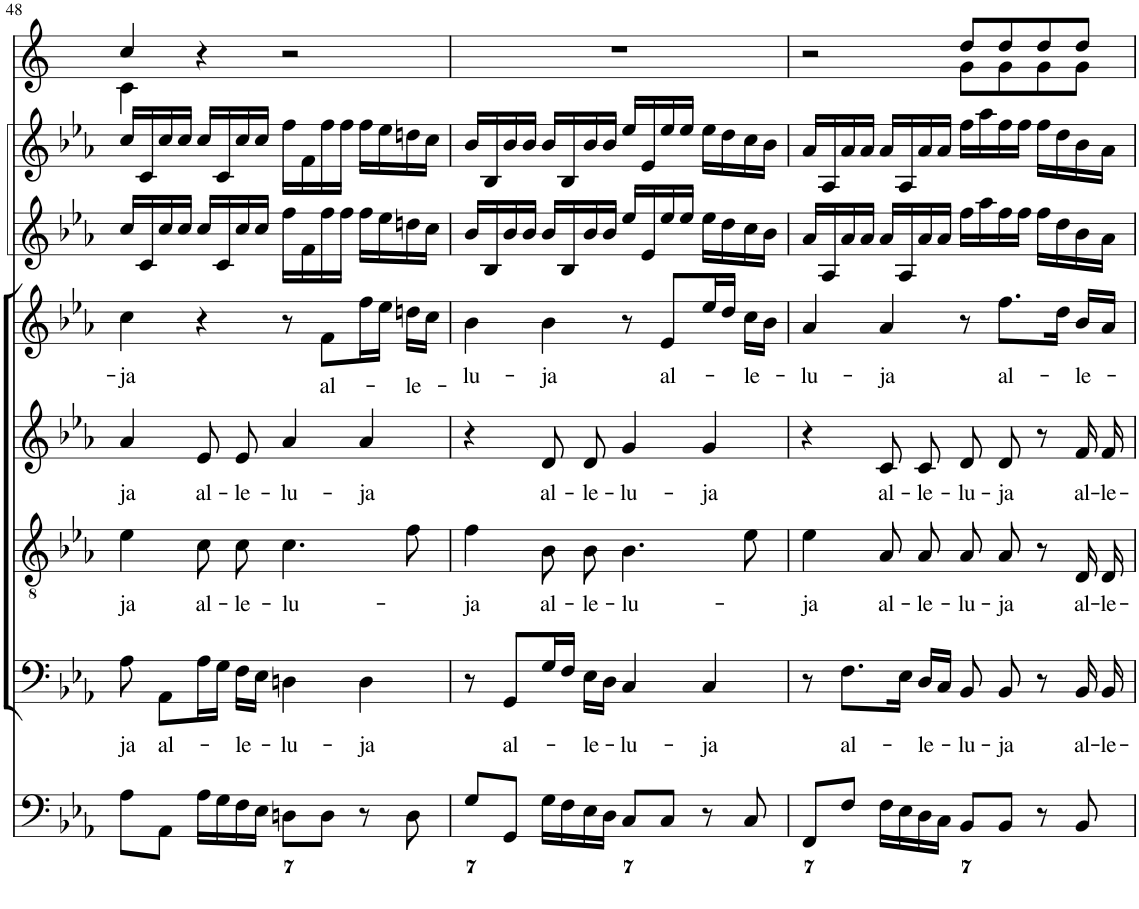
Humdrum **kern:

**kern	**kern	**text	**kern	**text	**kern	**text	**kern	**text	**kern	**kern	**kern
*part8	*part7	*part7	*part6	*part6	*part5	*part5	*part4	*part4	*part3	*part2	*part1
*staff8	*staff7	*staff7	*staff6	*staff6	*staff5	*staff5	*staff4	*staff4	*staff3	*staff2	*staff1
*I"Organ	*I"Voice	*	*I"Tenor	*	*I"Alto	*	*I"Voice	*	*I"Violin	*I"Violini	*I"Corni in Eb
*	*	*	*	*	*	*	*	*	*I'Vln	*I'Vln	*
!!LO:PB:g=z
*clefF4	*clefF4	*	*clefGv2	*	*clefG2	*	*clefG2	*	*clefG2	*clefG2	*clefG2
*	*	*	*	*	*	*	*	*	*	*	*Trd5c9
*k[b-e-a-]	*k[b-e-a-]	*	*k[b-e-a-]	*	*k[b-e-a-]	*	*k[b-e-a-]	*	*k[b-e-a-]	*k[b-e-a-]	*k[]
*M4/4	*M4/4	*	*M4/4	*	*M4/4	*	*M4/4	*	*M4/4	*M4/4	*M4/4
*met(c)	*met(c)	*	*met(c)	*	*met(c)	*	*met(c)	*	*met(c)	*met(c)	*met(c)
=48	=48	=48	=48	=48	=48	=48	=48	=48	=48	=48	=48
!	!	!LO:LY:b	!	!LO:LY:b	!	!LO:LY:b	!	!LO:LY:b	!	!	!
*	*	*	*	*	*	*	*	*	*	*	*^
8A-\L	8A-\	ja	4e-\	ja	4a-/	ja	4cc\	-ja	16cc/LL	16cc/LL	4cc/	4c\
.	.	.	.	.	.	.	.	.	16c/	16c/	.	.
!	!	!LO:LY:b	!	!	!	!	!	!	!	!	!	!
8AA-\J	8AA-\L	al-	.	.	.	.	.	.	16cc/	16cc/	.	.
.	.	.	.	.	.	.	.	.	16cc/JJ	16cc/JJ	.	.
!	!	!	!	!LO:LY:b	!	!LO:LY:b	!	!	!	!	!	!
16A-\LL	16A-\L	.	8c\L	al-	8e-/L	al-	4r	.	16cc/LL	16cc/LL	4r	2.ryy
16G\	16G\JJ	.	.	.	.	.	.	.	16c/	16c/	.	.
!	!	!LO:LY:b	!	!LO:LY:b	!	!LO:LY:b	!	!	!	!	!	!
16F\	16F\LL	-le-	8c\J	-le-	8e-/J	-le-	.	.	16cc/	16cc/	.	.
16E-\JJ	16E-\JJ	.	.	.	.	.	.	.	16cc/JJ	16cc/JJ	.	.
!	!	!LO:LY:b	!	!LO:LY:b	!	!LO:LY:b	!	!	!	!	!	!
8Dn\L	4Dn\	-lu-	4.c\	-lu-	4a-/	-lu-	8r	.	16ff\LL	16ff\LL	2r	.
.	.	.	.	.	.	.	.	.	16f\	16f\	.	.
!	!	!	!	!	!	!	!	!LO:LY:b	!	!	!	!
8D\J	.	.	.	.	.	.	8f\L	al-	16ff\	16ff\	.	.
.	.	.	.	.	.	.	.	.	16ff\JJ	16ff\JJ	.	.
!	!	!LO:LY:b	!	!	!	!LO:LY:b	!	!	!	!	!	!
8r	4D\	-ja	.	.	4a-/	-ja	16ff\L	.	16ff\LL	16ff\LL	.	.
.	.	.	.	.	.	.	16ee-\JJ	.	16ee-\	16ee-\	.	.
!	!	!	!	!	!	!	!	!LO:LY:b	!	!	!	!
8D\	.	.	8f\	.	.	.	16ddn\LL	-le-	16ddn\	16ddn\	.	.
.	.	.	.	.	.	.	16cc\JJ	.	16cc\JJ	16cc\JJ	.	.
*	*	*	*	*	*	*	*	*	*	*	*v	*v
=49	=49	=49	=49	=49	=49	=49	=49	=49	=49	=49	=49
!	!	!	!	!LO:LY:b	!	!	!	!LO:LY:b	!	!	!
8G/L	8r	.	4f\	-ja	4r	.	4b-\	-lu-	16b-/LL	16b-/LL	1r
.	.	.	.	.	.	.	.	.	16B-/	16B-/	.
!	!	!LO:LY:b	!	!	!	!	!	!	!	!	!
8GG/J	8GG/L	al-	.	.	.	.	.	.	16b-/	16b-/	.
.	.	.	.	.	.	.	.	.	16b-/JJ	16b-/JJ	.
!	!	!	!	!LO:LY:b	!	!LO:LY:b	!	!LO:LY:b	!	!	!
16G\LL	16G/L	.	8B-\L	al-	8d/L	al-	4b-\	-ja	16b-/LL	16b-/LL	.
16F\	16F/JJ	.	.	.	.	.	.	.	16B-/	16B-/	.
!	!	!LO:LY:b	!	!LO:LY:b	!	!LO:LY:b	!	!	!	!	!
16E-\	16E-\LL	-le-	8B-\J	-le-	8d/J	-le-	.	.	16b-/	16b-/	.
16D\JJ	16D\JJ	.	.	.	.	.	.	.	16b-/JJ	16b-/JJ	.
!	!	!LO:LY:b	!	!LO:LY:b	!	!LO:LY:b	!	!	!	!	!
8C/L	4C/	-lu-	4.B-\	-lu-	4g/	-lu-	8r	.	16ee-/LL	16ee-/LL	.
.	.	.	.	.	.	.	.	.	16e-/	16e-/	.
!	!	!	!	!	!	!	!	!LO:LY:b	!	!	!
8C/J	.	.	.	.	.	.	8e-/L	al-	16ee-/	16ee-/	.
.	.	.	.	.	.	.	.	.	16ee-/JJ	16ee-/JJ	.
!	!	!LO:LY:b	!	!	!	!LO:LY:b	!	!	!	!	!
8r	4C/	-ja	.	.	4g/	-ja	16ee-/L	.	16ee-\LL	16ee-\LL	.
.	.	.	.	.	.	.	16dd/JJ	.	16dd\	16dd\	.
!	!	!	!	!	!	!	!	!LO:LY:b	!	!	!
8C/	.	.	8e-\	.	.	.	16cc\LL	-le-	16cc\	16cc\	.
.	.	.	.	.	.	.	16b-\JJ	.	16b-\JJ	16b-\JJ	.
=50	=50	=50	=50	=50	=50	=50	=50	=50	=50	=50	=50
!	!	!	!	!LO:LY:b	!	!	!	!LO:LY:b	!	!	!
*	*	*	*	*	*	*	*	*	*	*	*^
8FF/L	8r	.	4e-\	-ja	4r	.	4a-/	-lu-	16a-/LL	16a-/LL	2r	2ryy
.	.	.	.	.	.	.	.	.	16A-/	16A-/	.	.
!	!	!LO:LY:b	!	!	!	!	!	!	!	!	!	!
8F/J	8.F\L	al-	.	.	.	.	.	.	16a-/	16a-/	.	.
.	.	.	.	.	.	.	.	.	16a-/JJ	16a-/JJ	.	.
!	!	!	!	!LO:LY:b	!	!LO:LY:b	!	!LO:LY:b	!	!	!	!
16F\LL	.	.	8A-/L	al-	8c/L	al-	4a-/	-ja	16a-/LL	16a-/LL	.	.
16E-\	16E-\Jk	.	.	.	.	.	.	.	16A-/	16A-/	.	.
!	!	!LO:LY:b	!	!LO:LY:b	!	!LO:LY:b	!	!	!	!	!	!
16D\	16D/LL	-le-	8A-/J	-le-	8c/J	-le-	.	.	16a-/	16a-/	.	.
16C\JJ	16C/JJ	.	.	.	.	.	.	.	16a-/JJ	16a-/JJ	.	.
!	!	!LO:LY:b	!	!LO:LY:b	!	!LO:LY:b	!	!	!	!	!	!
8BB-/L	8BB-/	-lu-	8A-/L	-lu-	8d/L	-lu-	8r	.	16ff\LL	16ff\LL	8dd/L	8g\L
.	.	.	.	.	.	.	.	.	16aa-\	16aa-\	.	.
!	!	!LO:LY:b	!	!LO:LY:b	!	!LO:LY:b	!	!LO:LY:b	!	!	!	!
8BB-/J	8BB-/	-ja	8A-/J	-ja	8d/J	-ja	8.ff\L	al-	16ff\	16ff\	8dd/	8g\
.	.	.	.	.	.	.	.	.	16ff\JJ	16ff\JJ	.	.
8r	8r	.	8r	.	8r	.	.	.	16ff\LL	16ff\LL	8dd/	8g\
.	.	.	.	.	.	.	16dd\Jk	.	16dd\	16dd\	.	.
!	!	!LO:LY:b	!	!LO:LY:b	!	!LO:LY:b	!	!LO:LY:b	!	!	!	!
8BB-/	16BB-/	al-	16D/LL	al-	16f/LL	al-	16b-/LL	-le-	16b-\	16b-\	8dd/J	8g\J
!	!	!LO:LY:b	!	!LO:LY:b	!	!LO:LY:b	!	!	!	!	!	!
.	16BB-/	-le-	16D/JJ	-le-	16f/JJ	-le-	16a-/JJ	.	16a-\JJ	16a-\JJ	.	.
*	*	*	*	*	*	*	*	*	*	*	*v	*v
=	=	=	=	=	=	=	=	=	=	=	=
*-	*-	*-	*-	*-	*-	*-	*-	*-	*-	*-	*-
